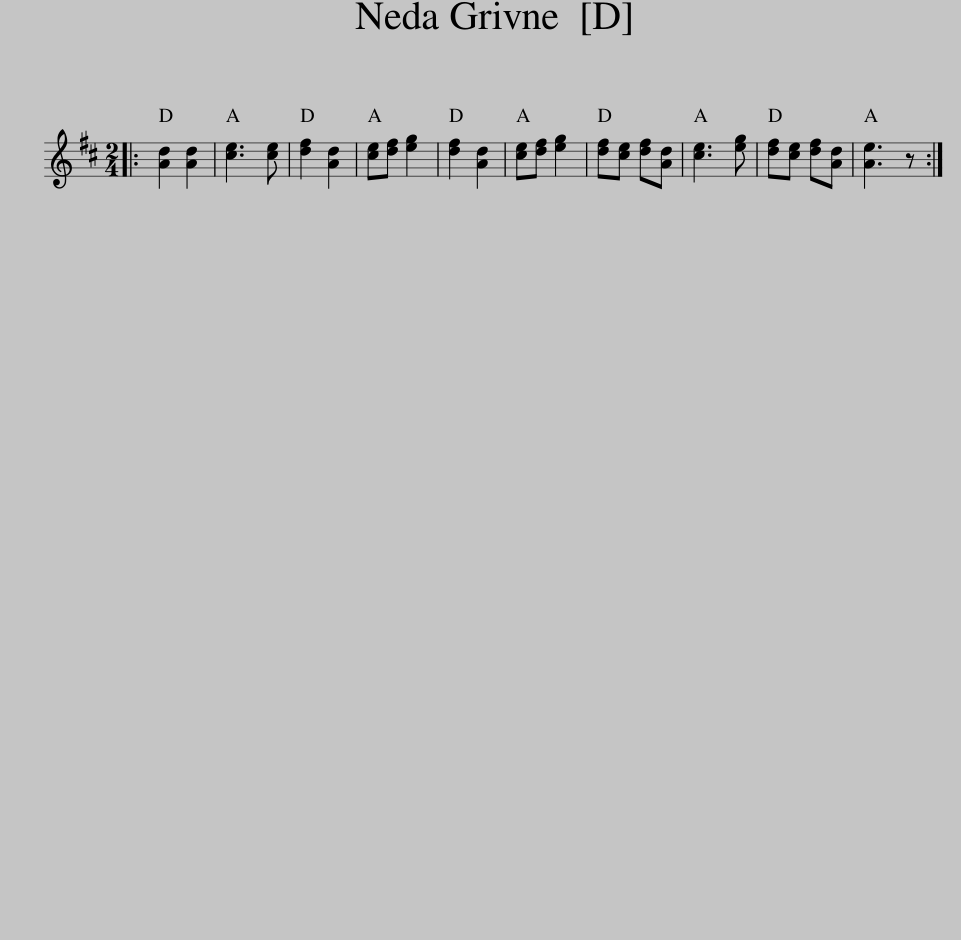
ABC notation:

X:1
L:1/8
M:2/4
I:linebreak $
K:D
V:1 treble
V:1
|: [Ad]2 [Ad]2 | [ce]3 [ce] | [df]2 [Ad]2 | [ce][df] [eg]2 | [df]2 [Ad]2 | %5
 [ce][df] [eg]2 | [df][ce] [df][Ad] | [ce]3 [eg] | [df][ce] [df][Ad] | [Ae]3 z :| %10
